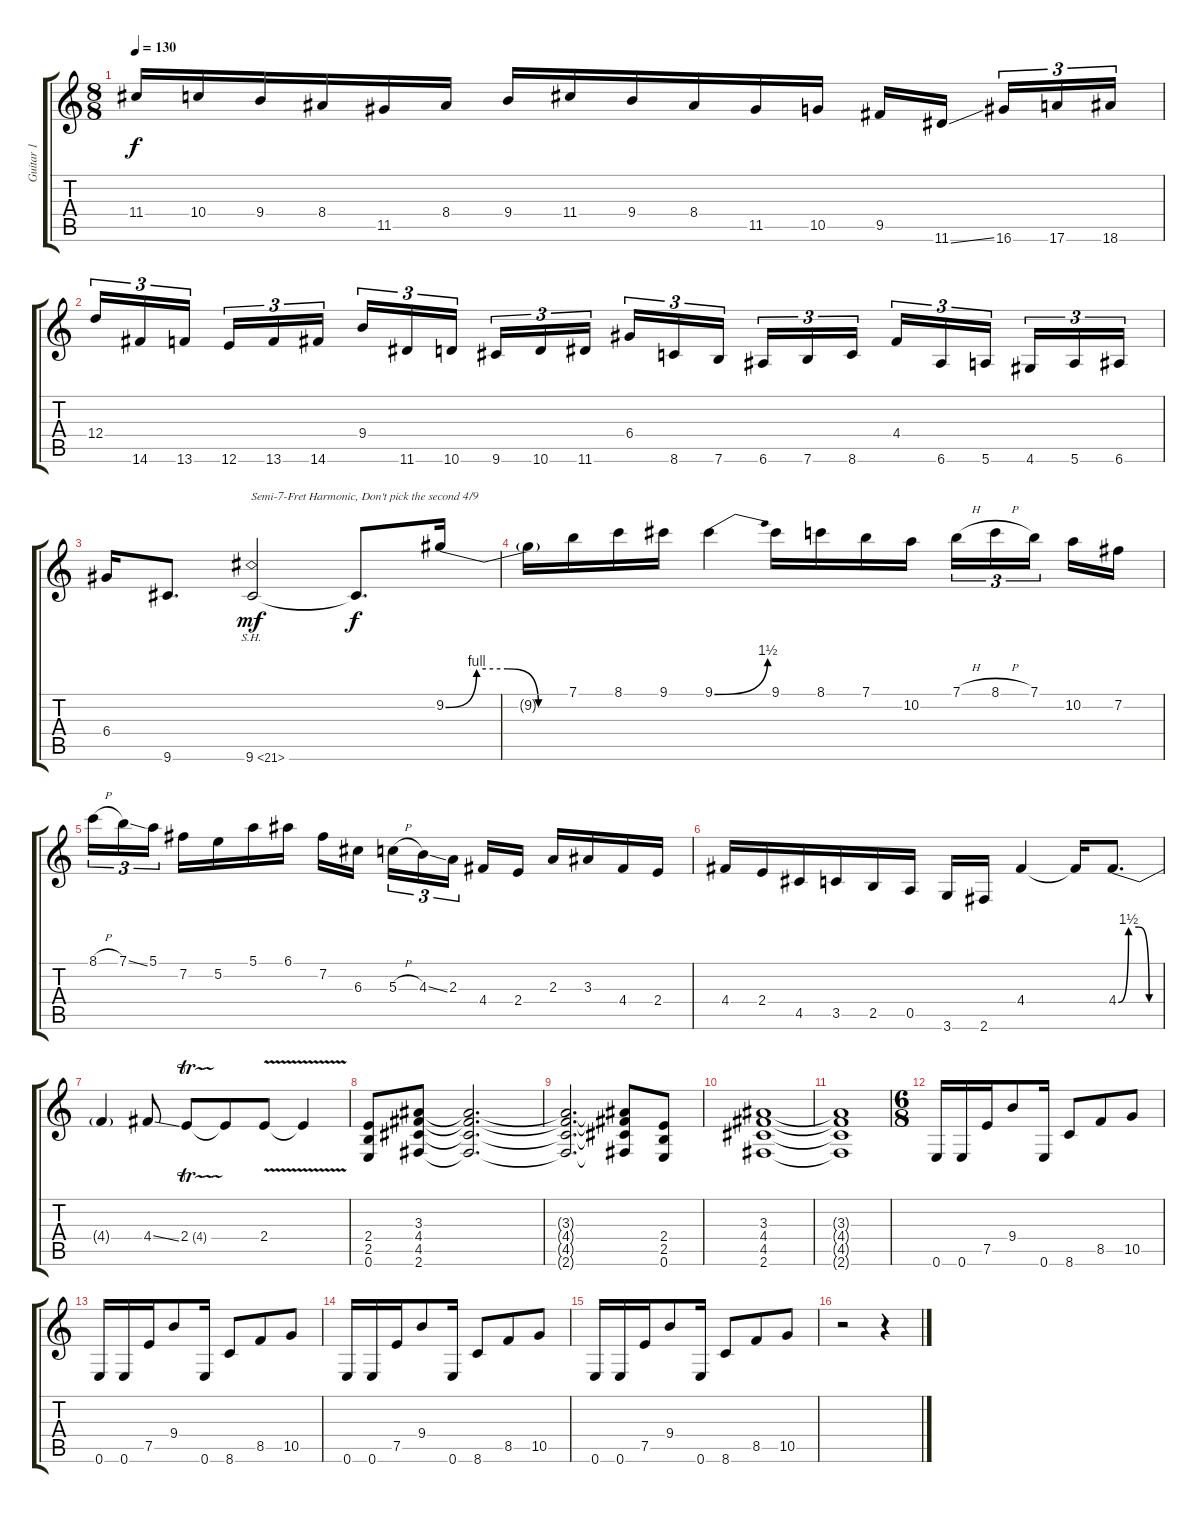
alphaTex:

\track ("Guitar 1" "Guitar 1") {instrument overdrivenguitar}
\staff {score tabs}
\tuning (E4 B3 G3 D3 A2 E2) {hide}
\ts (8 8)
\tempo 130
\clef g2
\ks c
11.4.16{dy f} 10.4.16 9.4.16 8.4.16 11.5.16 8.4.16 9.4.16 11.4.16 9.4.16 8.4.16 11.5.16 10.5.16 9.5.16 11.6{ss}.16 16.6.16{tu (3 2)} 17.6.16{tu (3 2)} 18.6.16{tu (3 2)} |
12.4.16{tu (3 2)} 14.6.16{tu (3 2)} 13.6.16{tu (3 2)} 12.6.16{tu (3 2)} 13.6.16{tu (3 2)} 14.6.16{tu (3 2)} 9.4.16{tu (3 2)} 11.6.16{tu (3 2)} 10.6.16{tu (3 2)} 9.6.16{tu (3 2)} 10.6.16{tu (3 2)} 11.6.16{tu (3 2)} 6.4.16{tu (3 2)} 8.6.16{tu (3 2)} 7.6.16{tu (3 2)} 6.6.16{tu (3 2)} 7.6.16{tu (3 2)} 8.6.16{tu (3 2)} 4.4.16{tu (3 2)} 6.6.16{tu (3 2)} 5.6.16{tu (3 2)} 4.6.16{tu (3 2)} 5.6.16{tu (3 2)} 6.6.16{tu (3 2)} |
6.4.16 9.6.8{d} 9.6{sh 12}.2{txt "Semi-7-Fret Harmonic, Don't pick the second 4/9" dy mf} 9.6{t}.8{d dy f} 9.2{be (custom 0 0 15 4 30 4 45 0 60 0)}.16 |
9.2{t}.16 7.1.16 8.1.16 9.1.16 9.1{be (bend 0 0 60 6)}.4 9.1.16 8.1.16 7.1.16 10.2.16 7.1{h}.16{tu (3 2)} 8.1{h}.16{tu (3 2)} 7.1.16{tu (3 2)} 10.2.16 7.2.16 |
8.1{h}.16{tu (3 2)} 7.1{ss}.16{tu (3 2)} 5.1.16{tu (3 2)} 7.2.16 5.2.16 5.1.16 6.1.16 7.2.16 6.3.16 5.3{h}.16{tu (3 2)} 4.3{ss}.16{tu (3 2)} 2.3.16{tu (3 2)} 4.4.16 2.4.16 2.3.16 3.3.16 4.4.16 2.4.16 |
4.4.16 2.4.16 4.5.16 3.5.16 2.5.16 0.5.16 3.6.16 2.6.16 4.4.4 4.4{t}.16 4.4{be (custom 0 0 15 6 30 6 45 0 60 0)}.8{d} |
4.4{t}.4 4.4{ss}.8 2.4{tr (4 32)}.8 2.4{t}.8 2.4{v}.8 2.4{t}.4 |
(2.4 2.5 0.6).8 (3.3 4.4 4.5 2.6).8 (3.3{t} 4.4{t} 4.5{t} 2.6{t}).2{d} |
(3.3{t} 4.4{t} 4.5{t} 2.6{t}).2{d} (3.3{t} 4.4{t} 4.5{t} 2.6{t}).8 (2.4 2.5 0.6).8 |
(3.3 4.4 4.5 2.6).1 |
(3.3{t} 4.4{t} 4.5{t} 2.6{t}).1 |
\ts (6 8)
0.6.16 0.6.16 7.5.16 9.4.8 0.6.16 8.6.8 8.5.8 10.5.8 |
0.6.16 0.6.16 7.5.16 9.4.8 0.6.16 8.6.8 8.5.8 10.5.8 |
0.6.16 0.6.16 7.5.16 9.4.8 0.6.16 8.6.8 8.5.8 10.5.8 |
0.6.16 0.6.16 7.5.16 9.4.8 0.6.16 8.6.8 8.5.8 10.5.8 |
r.2 r.4
